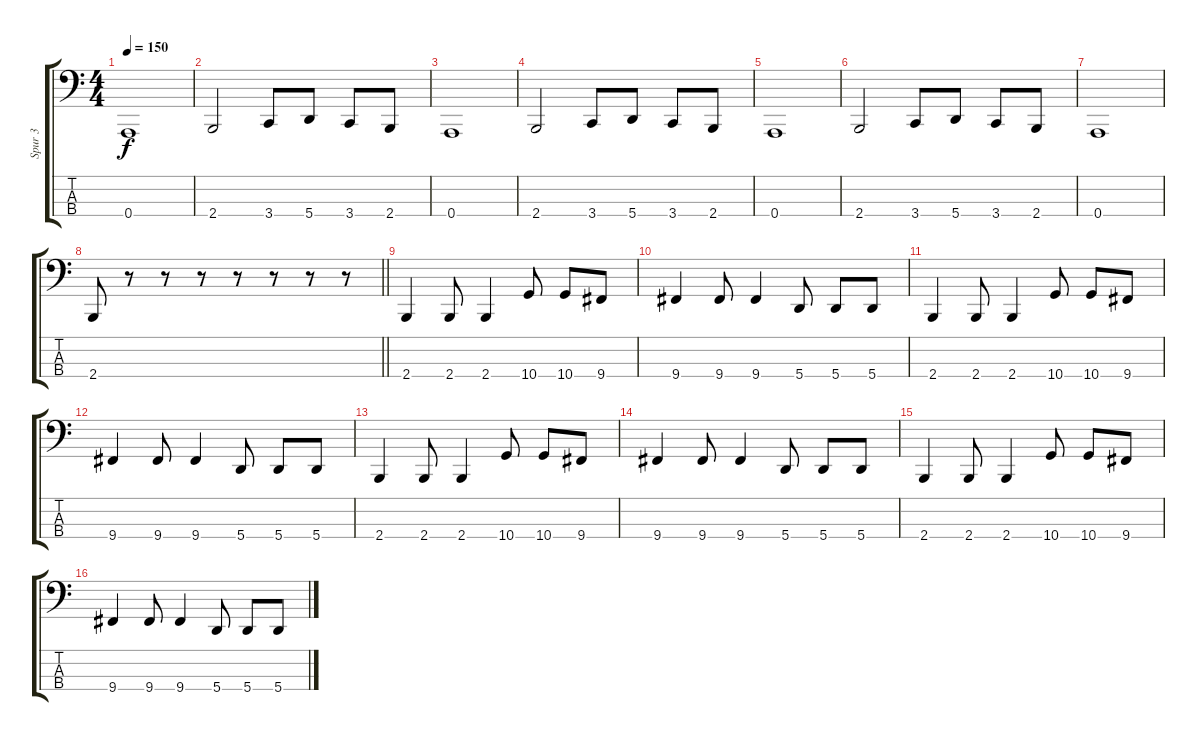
\track ("Spur 3" "Spur 3") {instrument electricbassfinger}
\staff {score tabs}
\tuning (D2 A1 E1 A0) {hide}
\ts (4 4)
\tempo 150
\clef f4
\ks c
0.4.1{dy f} |
2.4.2 3.4.8 5.4.8 3.4.8 2.4.8 |
0.4.1 |
2.4.2 3.4.8 5.4.8 3.4.8 2.4.8 |
0.4.1 |
2.4.2 3.4.8 5.4.8 3.4.8 2.4.8 |
0.4.1 |
\barLineRight lightlight
2.4.8 r.8 r.8 r.8 r.8 r.8 r.8 r.8 |
2.4.4 2.4.8 2.4.4 10.4.8 10.4.8 9.4.8 |
9.4.4 9.4.8 9.4.4 5.4.8 5.4.8 5.4.8 |
2.4.4 2.4.8 2.4.4 10.4.8 10.4.8 9.4.8 |
9.4.4 9.4.8 9.4.4 5.4.8 5.4.8 5.4.8 |
2.4.4 2.4.8 2.4.4 10.4.8 10.4.8 9.4.8 |
9.4.4 9.4.8 9.4.4 5.4.8 5.4.8 5.4.8 |
2.4.4 2.4.8 2.4.4 10.4.8 10.4.8 9.4.8 |
9.4.4 9.4.8 9.4.4 5.4.8 5.4.8 5.4.8
